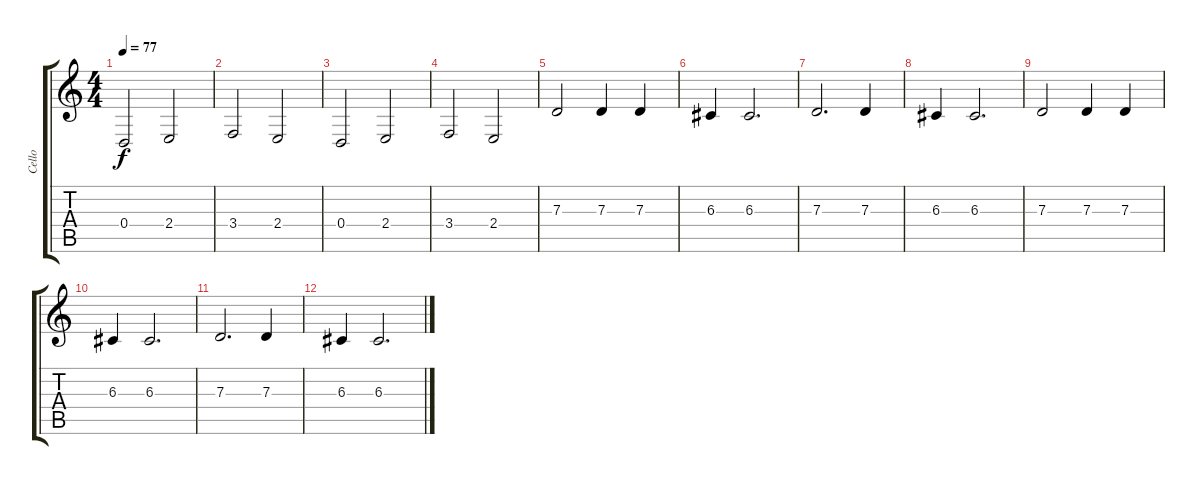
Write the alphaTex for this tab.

\track ("Cello" "Cello") {instrument cello}
\staff {score tabs}
\tuning (E4 B3 G3 D3 A2 E2) {hide}
\ts (4 4)
\tempo 77
\clef g2
\ks c
0.4.2{dy f} 2.4.2 |
3.4.2 2.4.2 |
0.4.2 2.4.2 |
3.4.2 2.4.2 |
7.3.2 7.3.4 7.3.4 |
6.3.4 6.3.2{d} |
7.3.2{d} 7.3.4 |
6.3.4 6.3.2{d} |
7.3.2 7.3.4 7.3.4 |
6.3.4 6.3.2{d} |
7.3.2{d} 7.3.4 |
6.3.4 6.3.2{d}
